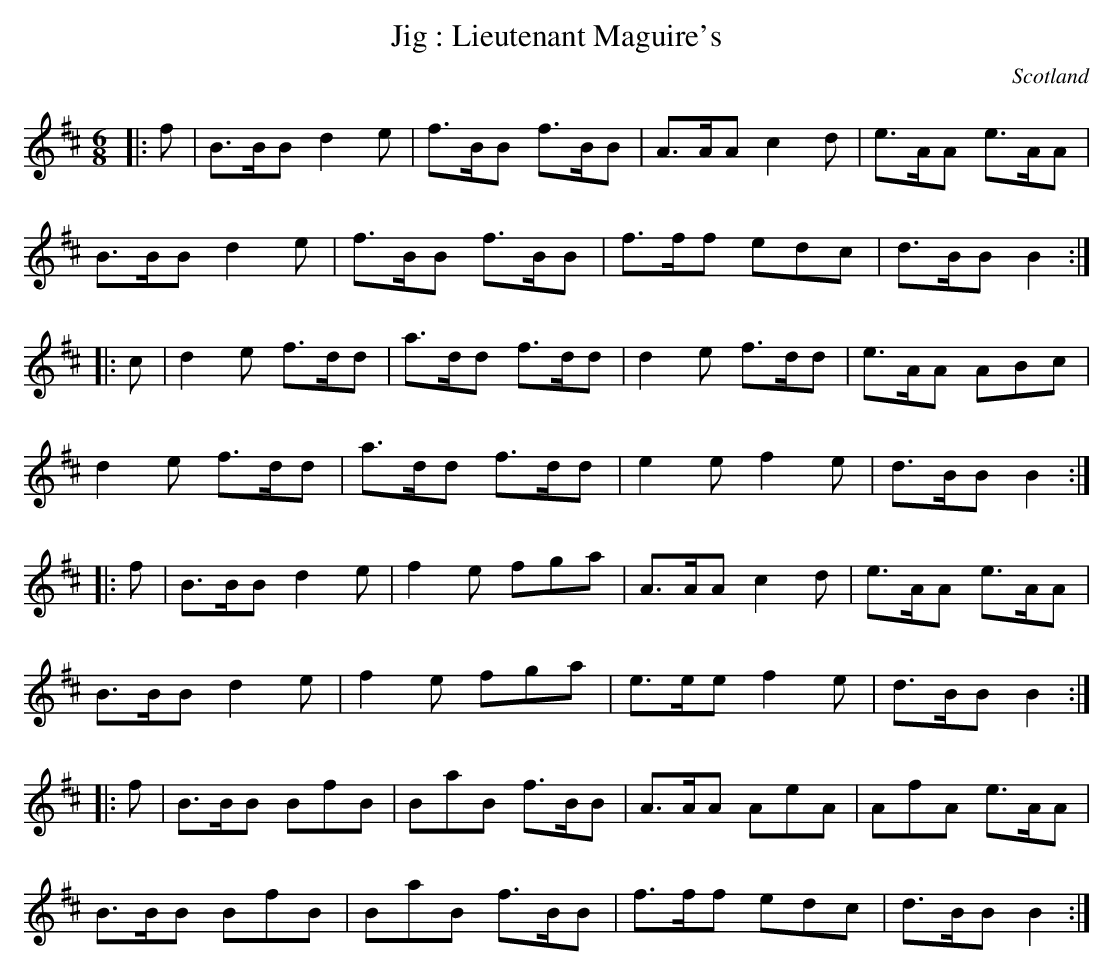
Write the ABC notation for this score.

X:1
T:Jig : Lieutenant Maguire's
O:Scotland
M:6/8
K:Bm
|:f|B>BB d2e|f>BB f>BB|A>AA c2d|e>AA e>AA|
B>BB d2e|f>BB f>BB|f>ff edc|d>BB B2:|
|:c|d2e f>dd|a>dd f>dd|d2e f>dd|e>AA ABc|
d2e f>dd|a>dd f>dd|e2e f2e|d>BB B2:|
|:f|B>BB d2e|f2e fga|A>AA c2d|e>AA e>AA|
B>BB d2e|f2e fga|e>ee f2e|d>BB B2:|
|:f|B>BB BfB|BaB f>BB|A>AA AeA|AfA e>AA|
B>BB BfB|BaB f>BB|f>ff edc|d>BB B2:|
